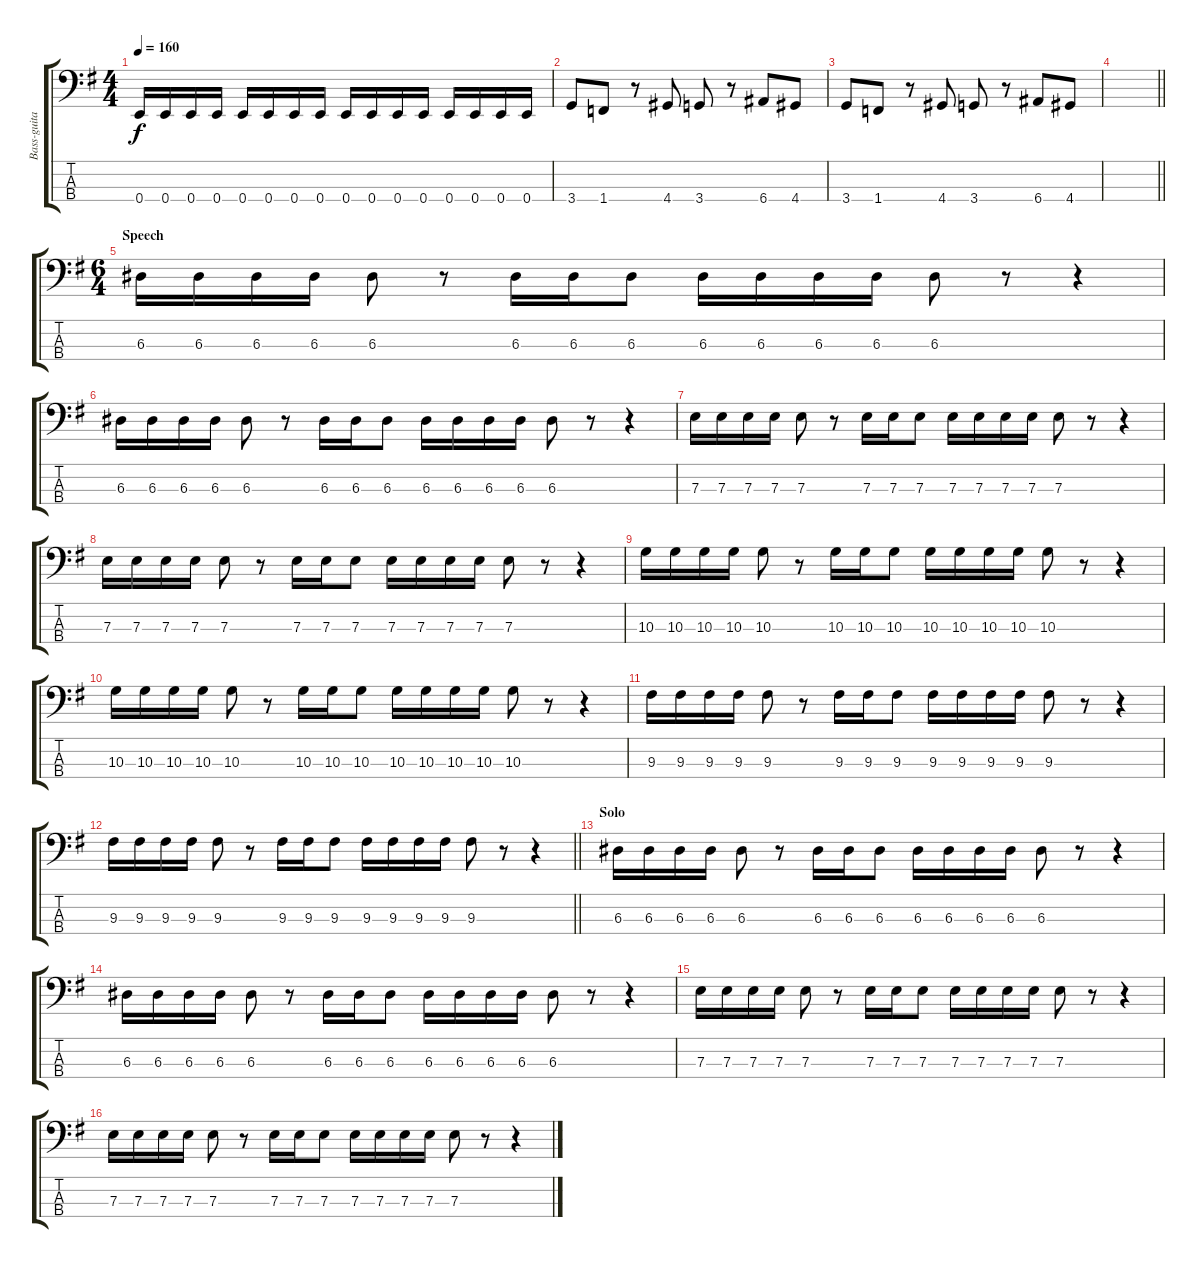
\track ("Bass-guitar - Snowy Shaw" "Bass-guita") {instrument electricbasspick}
\staff {score tabs}
\tuning (G2 D2 A1 E1) {hide}
\ts (4 4)
\tempo 160
\clef f4
\ks g
0.4.16{dy f} 0.4.16 0.4.16 0.4.16 0.4.16 0.4.16 0.4.16 0.4.16 0.4.16 0.4.16 0.4.16 0.4.16 0.4.16 0.4.16 0.4.16 0.4.16 |
3.4.8 1.4.8 r.8 4.4.8 3.4.8 r.8 6.4.8 4.4.8 |
3.4.8 1.4.8 r.8 4.4.8 3.4.8 r.8 6.4.8 4.4.8 |
\barLineRight lightlight
|
\ts (6 4)
\section ("" "Speech")
6.3.16 6.3.16 6.3.16 6.3.16 6.3.8 r.8 6.3.16 6.3.16 6.3.8 6.3.16 6.3.16 6.3.16 6.3.16 6.3.8 r.8 r.4 |
6.3.16 6.3.16 6.3.16 6.3.16 6.3.8 r.8 6.3.16 6.3.16 6.3.8 6.3.16 6.3.16 6.3.16 6.3.16 6.3.8 r.8 r.4 |
7.3.16 7.3.16 7.3.16 7.3.16 7.3.8 r.8 7.3.16 7.3.16 7.3.8 7.3.16 7.3.16 7.3.16 7.3.16 7.3.8 r.8 r.4 |
7.3.16 7.3.16 7.3.16 7.3.16 7.3.8 r.8 7.3.16 7.3.16 7.3.8 7.3.16 7.3.16 7.3.16 7.3.16 7.3.8 r.8 r.4 |
10.3.16 10.3.16 10.3.16 10.3.16 10.3.8 r.8 10.3.16 10.3.16 10.3.8 10.3.16 10.3.16 10.3.16 10.3.16 10.3.8 r.8 r.4 |
10.3.16 10.3.16 10.3.16 10.3.16 10.3.8 r.8 10.3.16 10.3.16 10.3.8 10.3.16 10.3.16 10.3.16 10.3.16 10.3.8 r.8 r.4 |
9.3.16 9.3.16 9.3.16 9.3.16 9.3.8 r.8 9.3.16 9.3.16 9.3.8 9.3.16 9.3.16 9.3.16 9.3.16 9.3.8 r.8 r.4 |
\barLineRight lightlight
9.3.16 9.3.16 9.3.16 9.3.16 9.3.8 r.8 9.3.16 9.3.16 9.3.8 9.3.16 9.3.16 9.3.16 9.3.16 9.3.8 r.8 r.4 |
\section ("" "Solo")
6.3.16 6.3.16 6.3.16 6.3.16 6.3.8 r.8 6.3.16 6.3.16 6.3.8 6.3.16 6.3.16 6.3.16 6.3.16 6.3.8 r.8 r.4 |
6.3.16 6.3.16 6.3.16 6.3.16 6.3.8 r.8 6.3.16 6.3.16 6.3.8 6.3.16 6.3.16 6.3.16 6.3.16 6.3.8 r.8 r.4 |
7.3.16 7.3.16 7.3.16 7.3.16 7.3.8 r.8 7.3.16 7.3.16 7.3.8 7.3.16 7.3.16 7.3.16 7.3.16 7.3.8 r.8 r.4 |
7.3.16 7.3.16 7.3.16 7.3.16 7.3.8 r.8 7.3.16 7.3.16 7.3.8 7.3.16 7.3.16 7.3.16 7.3.16 7.3.8 r.8 r.4
